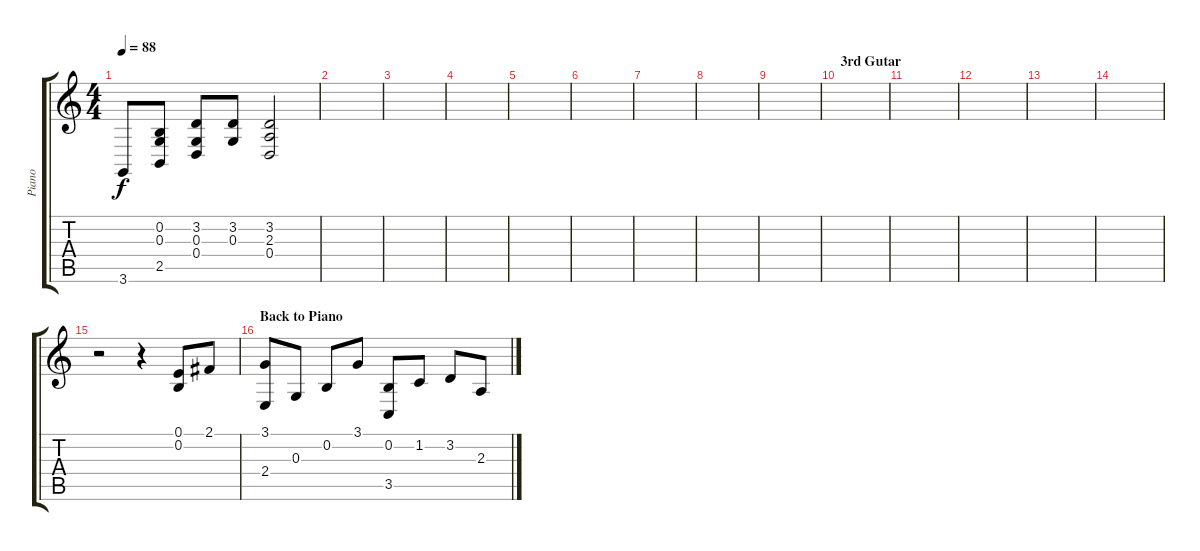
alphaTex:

\track ("Piano" "Piano") {instrument brightacousticpiano}
\staff {score tabs}
\tuning (E4 B3 G3 D3 A2 E2) {hide}
\ts (4 4)
\tempo 88
\clef g2
\ks c
3.6.8{dy f} (0.2 0.3 2.5).8 (3.2 0.3 0.4).8 (3.2 0.3).8 (3.2 2.3 0.4).2 |
|
|
|
|
|
|
|
|
\section ("" "3rd Gutar")
|
|
|
|
|
r.2 r.4 (0.1 0.2).8 2.1.8 |
\section ("" "Back to Piano")
(3.1 2.4).8 0.3.8 0.2.8 3.1.8 (0.2 3.5).8 1.2.8 3.2.8 2.3.8
